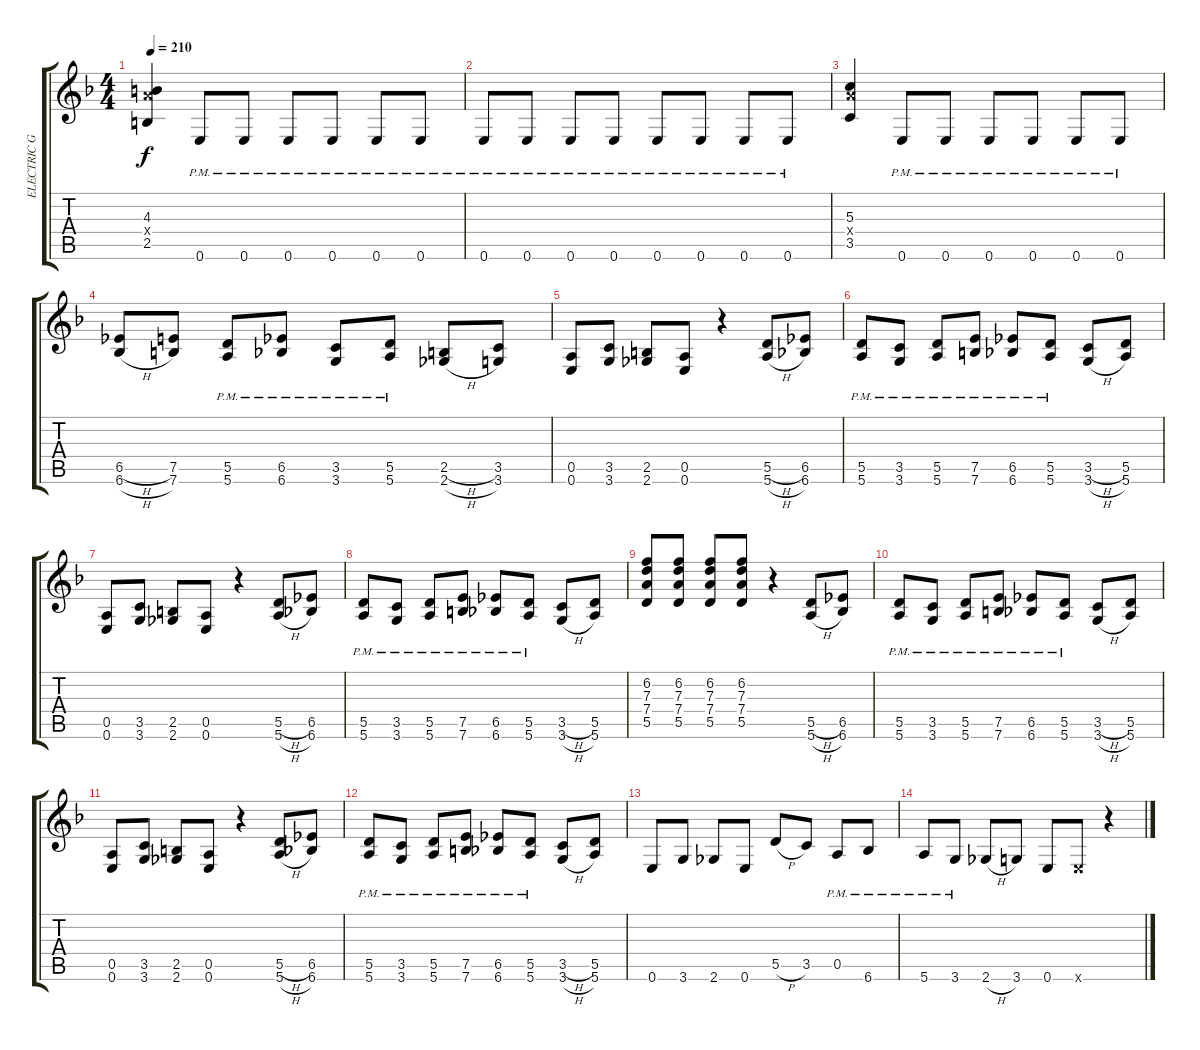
\track ("ELECTRIC GUITAR 2" "ELECTRIC G") {instrument overdrivenguitar}
\staff {score tabs}
\tuning (E4 B3 G3 D3 A2 E2) {hide}
\ts (4 4)
\tempo 210
\clef g2
\ks f
(4.3 7.4{x} 2.5).4{dy f} 0.6{pm}.8 0.6{pm}.8 0.6{pm}.8 0.6{pm}.8 0.6{pm}.8 0.6{pm}.8 |
0.6{pm}.8 0.6{pm}.8 0.6{pm}.8 0.6{pm}.8 0.6{pm}.8 0.6{pm}.8 0.6{pm}.8 0.6{pm}.8 |
(5.3 7.4{x} 3.5).4 0.6{pm}.8 0.6{pm}.8 0.6{pm}.8 0.6{pm}.8 0.6{pm}.8 0.6{pm}.8 |
(6.5{h} 6.6{h}).8 (7.5 7.6).8 (5.5{pm} 5.6{pm}).8 (6.5{pm} 6.6{pm}).8 (3.5{pm} 3.6{pm}).8 (5.5{pm} 5.6{pm}).8 (2.5{h} 2.6{h}).8 (3.5 3.6).8 |
(0.5 0.6).8 (3.5 3.6).8 (2.5 2.6).8 (0.5 0.6).8 r.4 (5.5{h} 5.6{h}).8 (6.5 6.6).8 |
(5.5{pm} 5.6{pm}).8 (3.5{pm} 3.6{pm}).8 (5.5{pm} 5.6{pm}).8 (7.5{pm} 7.6{pm}).8 (6.5{pm} 6.6{pm}).8 (5.5{pm} 5.6{pm}).8 (3.5{h} 3.6{h}).8 (5.5 5.6).8 |
(0.5 0.6).8 (3.5 3.6).8 (2.5 2.6).8 (0.5 0.6).8 r.4 (5.5{h} 5.6{h}).8 (6.5 6.6).8 |
(5.5{pm} 5.6{pm}).8 (3.5{pm} 3.6{pm}).8 (5.5{pm} 5.6{pm}).8 (7.5{pm} 7.6{pm}).8 (6.5{pm} 6.6{pm}).8 (5.5{pm} 5.6{pm}).8 (3.5{h} 3.6{h}).8 (5.5 5.6).8 |
(6.2 7.3 7.4 5.5).8 (6.2 7.3 7.4 5.5).8 (6.2 7.3 7.4 5.5).8 (6.2 7.3 7.4 5.5).8 r.4 (5.5{h} 5.6{h}).8 (6.5 6.6).8 |
(5.5{pm} 5.6{pm}).8 (3.5{pm} 3.6{pm}).8 (5.5{pm} 5.6{pm}).8 (7.5{pm} 7.6{pm}).8 (6.5{pm} 6.6{pm}).8 (5.5{pm} 5.6{pm}).8 (3.5{h} 3.6{h}).8 (5.5 5.6).8 |
(0.5 0.6).8 (3.5 3.6).8 (2.5 2.6).8 (0.5 0.6).8 r.4 (5.5{h} 5.6{h}).8 (6.5 6.6).8 |
(5.5{pm} 5.6{pm}).8 (3.5{pm} 3.6{pm}).8 (5.5{pm} 5.6{pm}).8 (7.5{pm} 7.6{pm}).8 (6.5{pm} 6.6{pm}).8 (5.5{pm} 5.6{pm}).8 (3.5{h} 3.6{h}).8 (5.5 5.6).8 |
0.6.8 3.6.8 2.6.8 0.6.8 5.5{h}.8 3.5.8 0.5{pm}.8 6.6{pm}.8 |
5.6{pm}.8 3.6{pm}.8 2.6{h}.8 3.6.8 0.6.8 0.6{x}.8 r.4
